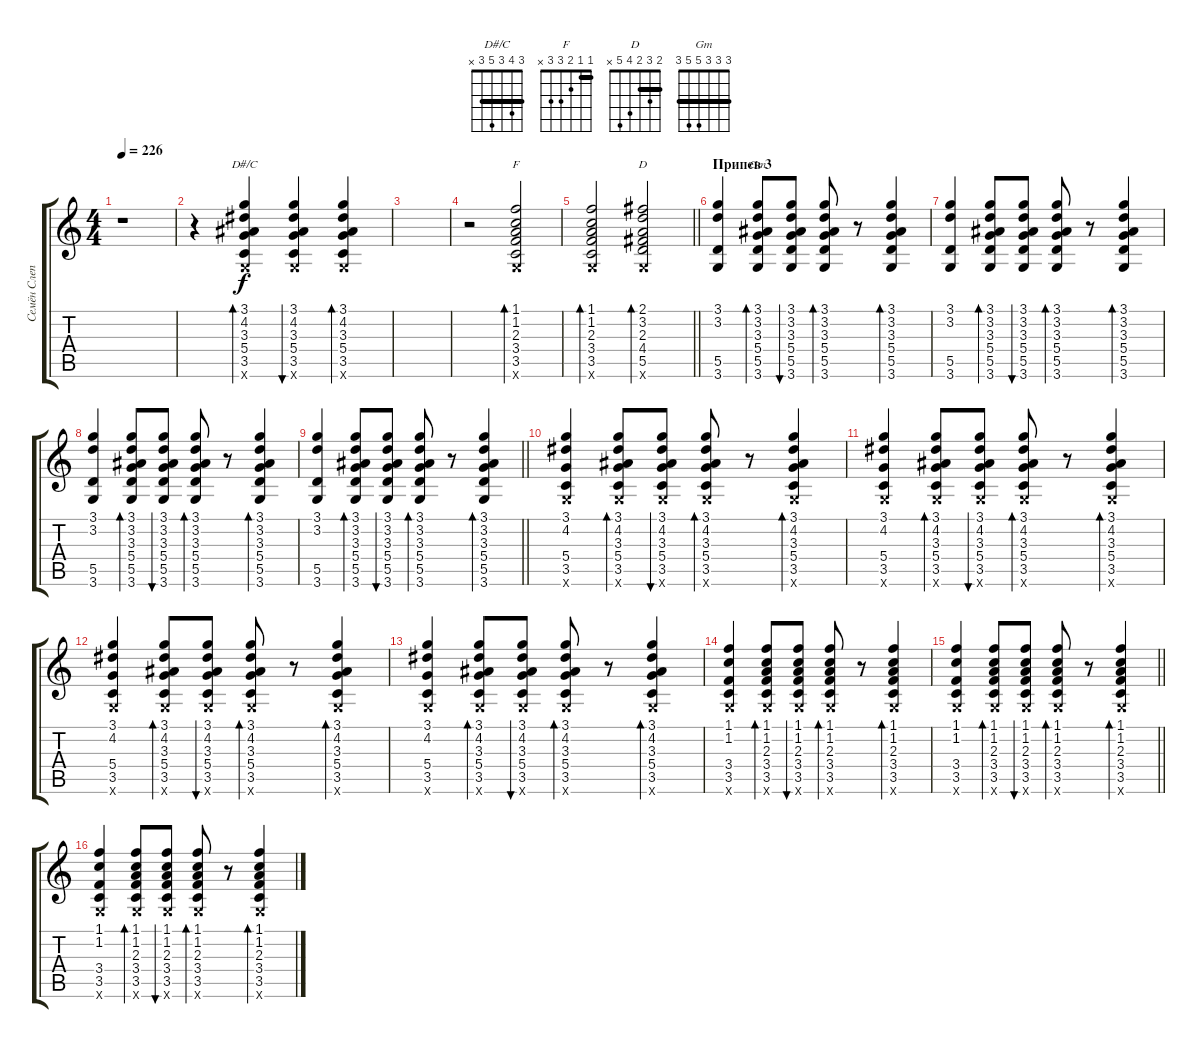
\track ("Семён Слепаков" "Семён Слеп") {instrument acousticguitarsteel}
\staff {score tabs}
\tuning (E4 B3 G3 D3 A2 E2) {hide}
\chord ("D#/C" 3 4 3 5 3 x) {barre 3}
\chord ("F" 1 1 2 3 3 x) {barre 1}
\chord ("D" 2 3 2 4 5 x) {barre 2}
\chord ("Gm" 3 3 3 5 5 3) {barre 3}
\ts (4 4)
\tempo 226
\clef g2
\ks c
r.1{dy f} |
r.4 (3.1 4.2 3.3 5.4 3.5 3.6{x}).4{bd 60 ch "D#/C"} (3.1 4.2 3.3 5.4 3.5 3.6{x}).4{bu 60} (3.1 4.2 3.3 5.4 3.5 3.6{x}).4{bd 60} |
|
r.2 (1.1 1.2 2.3 3.4 3.5 3.6{x}).2{bd 60 ch "F"} |
\barLineRight lightlight
(1.1 1.2 2.3 3.4 3.5 3.6{x}).2{bd 60} (2.1 3.2 2.3 4.4 5.5 3.6{x}).2{bd 240 ch "D"} |
\section ("" "Припев 3")
(3.1 3.2 5.5 3.6).4 (3.1 3.2 3.3 5.4 5.5 3.6).8{bd 60 ch "Gm"} (3.1 3.2 3.3 5.4 5.5 3.6).8{bu 60} (3.1 3.2 3.3 5.4 5.5 3.6).8{bd 60} r.8 (3.1 3.2 3.3 5.4 5.5 3.6).4{bd 60} |
(3.1 3.2 5.5 3.6).4 (3.1 3.2 3.3 5.4 5.5 3.6).8{bd 60} (3.1 3.2 3.3 5.4 5.5 3.6).8{bu 60} (3.1 3.2 3.3 5.4 5.5 3.6).8{bd 60} r.8 (3.1 3.2 3.3 5.4 5.5 3.6).4{bd 60} |
(3.1 3.2 5.5 3.6).4 (3.1 3.2 3.3 5.4 5.5 3.6).8{bd 60} (3.1 3.2 3.3 5.4 5.5 3.6).8{bu 60} (3.1 3.2 3.3 5.4 5.5 3.6).8{bd 60} r.8 (3.1 3.2 3.3 5.4 5.5 3.6).4{bd 60} |
\barLineRight lightlight
(3.1 3.2 5.5 3.6).4 (3.1 3.2 3.3 5.4 5.5 3.6).8{bd 60} (3.1 3.2 3.3 5.4 5.5 3.6).8{bu 60} (3.1 3.2 3.3 5.4 5.5 3.6).8{bd 60} r.8 (3.1 3.2 3.3 5.4 5.5 3.6).4{bd 60} |
(3.1 4.2 5.4 3.5 3.6{x}).4 (3.1 4.2 3.3 5.4 3.5 3.6{x}).8{bd 60} (3.1 4.2 3.3 5.4 3.5 3.6{x}).8{bu 60} (3.1 4.2 3.3 5.4 3.5 3.6{x}).8{bd 60} r.8 (3.1 4.2 3.3 5.4 3.5 3.6{x}).4{bd 60} |
(3.1 4.2 5.4 3.5 3.6{x}).4 (3.1 4.2 3.3 5.4 3.5 3.6{x}).8{bd 60} (3.1 4.2 3.3 5.4 3.5 3.6{x}).8{bu 60} (3.1 4.2 3.3 5.4 3.5 3.6{x}).8{bd 60} r.8 (3.1 4.2 3.3 5.4 3.5 3.6{x}).4{bd 60} |
(3.1 4.2 5.4 3.5 3.6{x}).4 (3.1 4.2 3.3 5.4 3.5 3.6{x}).8{bd 60} (3.1 4.2 3.3 5.4 3.5 3.6{x}).8{bu 60} (3.1 4.2 3.3 5.4 3.5 3.6{x}).8{bd 60} r.8 (3.1 4.2 3.3 5.4 3.5 3.6{x}).4{bd 60} |
(3.1 4.2 5.4 3.5 3.6{x}).4 (3.1 4.2 3.3 5.4 3.5 3.6{x}).8{bd 60} (3.1 4.2 3.3 5.4 3.5 3.6{x}).8{bu 60} (3.1 4.2 3.3 5.4 3.5 3.6{x}).8{bd 60} r.8 (3.1 4.2 3.3 5.4 3.5 3.6{x}).4{bd 60} |
(1.1 1.2 3.4 3.5 3.6{x}).4 (1.1 1.2 2.3 3.4 3.5 3.6{x}).8{bd 60} (1.1 1.2 2.3 3.4 3.5 3.6{x}).8{bu 60} (1.1 1.2 2.3 3.4 3.5 3.6{x}).8{bd 60} r.8 (1.1 1.2 2.3 3.4 3.5 3.6{x}).4{bd 60} |
\barLineRight lightlight
(1.1 1.2 3.4 3.5 3.6{x}).4 (1.1 1.2 2.3 3.4 3.5 3.6{x}).8{bd 60} (1.1 1.2 2.3 3.4 3.5 3.6{x}).8{bu 60} (1.1 1.2 2.3 3.4 3.5 3.6{x}).8{bd 60} r.8 (1.1 1.2 2.3 3.4 3.5 3.6{x}).4{bd 60} |
(1.1 1.2 3.4 3.5 3.6{x}).4 (1.1 1.2 2.3 3.4 3.5 3.6{x}).8{bd 60} (1.1 1.2 2.3 3.4 3.5 3.6{x}).8{bu 60} (1.1 1.2 2.3 3.4 3.5 3.6{x}).8{bd 60} r.8 (1.1 1.2 2.3 3.4 3.5 3.6{x}).4{bd 60}
